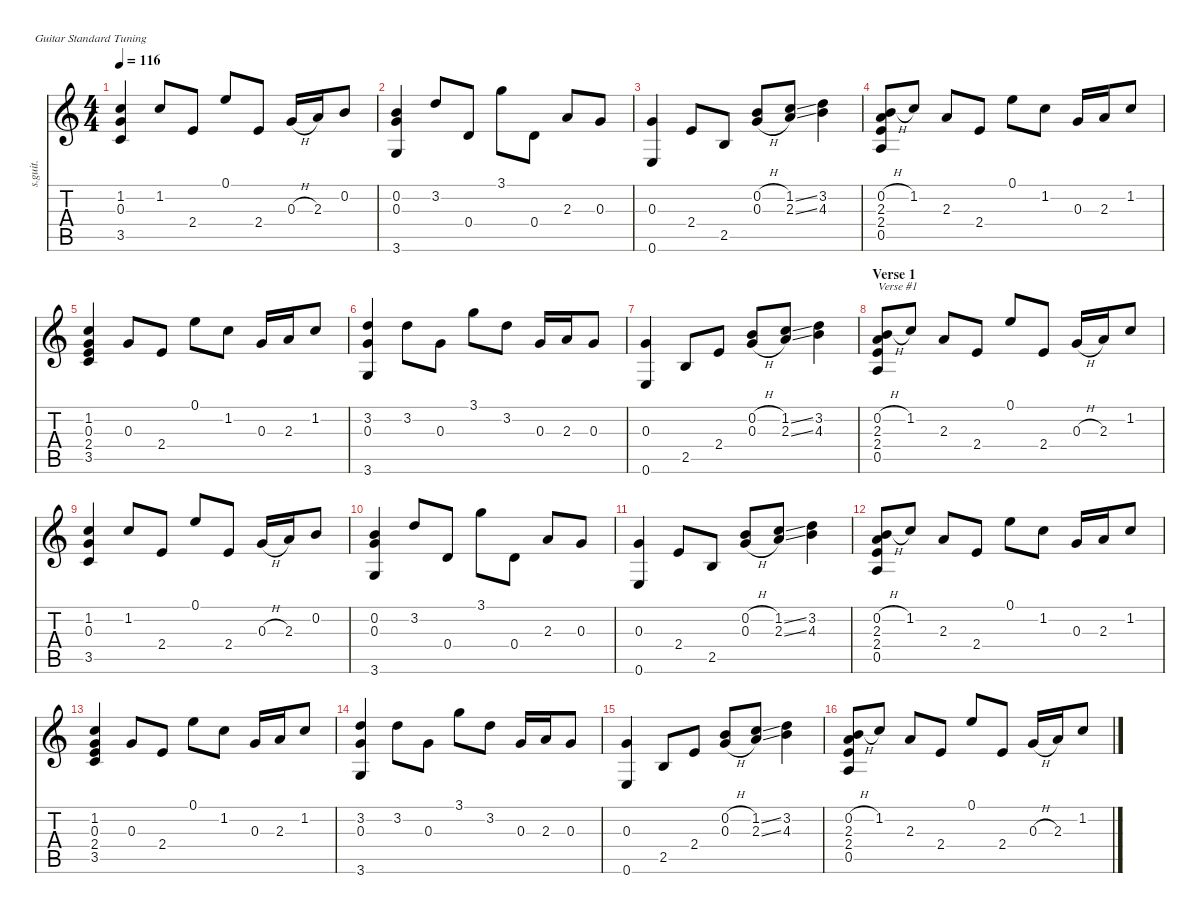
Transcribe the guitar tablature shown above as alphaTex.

\defaultSystemsLayout 4
\hideDynamics
\bracketExtendMode nobrackets
\track ("Gtr. 1 (Other)" "s.guit.") {instrument acousticguitarsteel}
\staff {score tabs}
\tuning (E4 B3 G3 D3 A2 E2)
\ts (4 4)
\tempo 116
\clef g2
\ks c
(1.2 0.3 3.5).4{dy f} 1.2.8 2.4.8 0.1.8 2.4.8 0.3{h}.16 2.3.16 0.2.8 |
(0.2 0.3 3.6).4 3.2.8 0.4.8 3.1.8 0.4.8 2.3.8 0.3.8 |
(0.3 0.6).4 2.4.8 2.5.8 (0.2{h} 0.3{h}).8 (1.2{ss} 2.3{ss}).8 (3.2 4.3).4 |
(0.2{h} 2.3 2.4 0.5).8 1.2.8 2.3.8 2.4.8 0.1.8 1.2.8 0.3.16 2.3.16 1.2.8 |
(1.2 0.3 2.4 3.5).4 0.3.8 2.4.8 0.1.8 1.2.8 0.3.16 2.3.16 1.2.8 |
(3.2 0.3 3.6).4 3.2.8 0.3.8 3.1.8 3.2.8 0.3.16 2.3.16 0.3.8 |
(0.3 0.6).4 2.5.8 2.4.8 (0.2{h} 0.3{h}).8 (1.2{ss} 2.3{ss}).8 (3.2 4.3).4 |
\section ("" "Verse 1")
(0.2{h} 2.3 2.4 0.5).8{txt "Verse #1"} 1.2.8 2.3.8 2.4.8 0.1.8 2.4.8 0.3{h}.16 2.3.16 1.2.8 |
(1.2 0.3 3.5).4 1.2.8 2.4.8 0.1.8 2.4.8 0.3{h}.16 2.3.16 0.2.8 |
(0.2 0.3 3.6).4 3.2.8 0.4.8 3.1.8 0.4.8 2.3.8 0.3.8 |
(0.3 0.6).4 2.4.8 2.5.8 (0.2{h} 0.3{h}).8 (1.2{ss} 2.3{ss}).8 (3.2 4.3).4 |
(0.2{h} 2.3 2.4 0.5).8 1.2.8 2.3.8 2.4.8 0.1.8 1.2.8 0.3.16 2.3.16 1.2.8 |
(1.2 0.3 2.4 3.5).4 0.3.8 2.4.8 0.1.8 1.2.8 0.3.16 2.3.16 1.2.8 |
(3.2 0.3 3.6).4 3.2.8 0.3.8 3.1.8 3.2.8 0.3.16 2.3.16 0.3.8 |
(0.3 0.6).4 2.5.8 2.4.8 (0.2{h} 0.3{h}).8 (1.2{ss} 2.3{ss}).8 (3.2 4.3).4 |
(0.2{h} 2.3 2.4 0.5).8 1.2.8 2.3.8 2.4.8 0.1.8 2.4.8 0.3{h}.16 2.3.16 1.2.8
